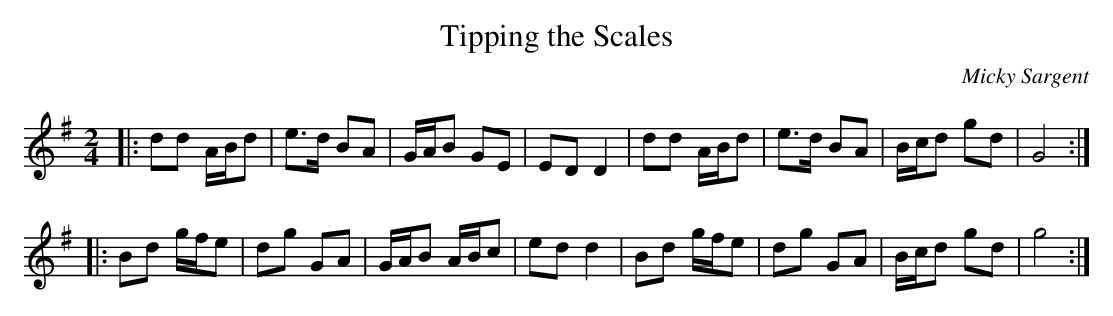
X:1
T:Tipping the Scales
C:Micky Sargent
M:2/4
L:1/8
E:11
K:G
|:dd A/B/d|e>d BA|G/A/B GE|ED D2|\
dd A/B/d|e>d BA|B/c/d gd|G4:|*
|:Bd g/f/e|dg GA|G/A/B A/B/c|ed d2|\
Bd g/f/e|dg GA|B/c/d gd|g4:|**
